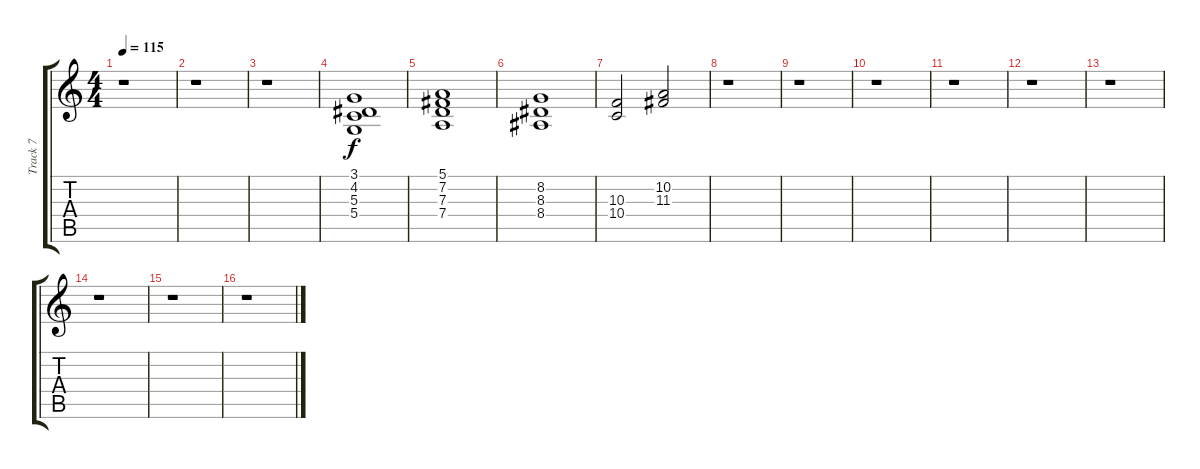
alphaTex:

\track ("Track 7" "Track 7") {instrument pad4choir}
\staff {score tabs}
\tuning (E4 B3 G3 D3 A2 E2) {hide}
\ts (4 4)
\tempo 115
\clef g2
\ks c
r.1{dy f} |
r.1 |
r.1 |
(3.1 4.2 5.3 5.4).1 |
(5.1 7.2 7.3 7.4).1 |
(8.2 8.3 8.4).1 |
(10.3 10.4).2 (10.2 11.3).2 |
r.1 |
r.1 |
r.1 |
r.1 |
r.1 |
r.1 |
r.1 |
r.1 |
r.1
